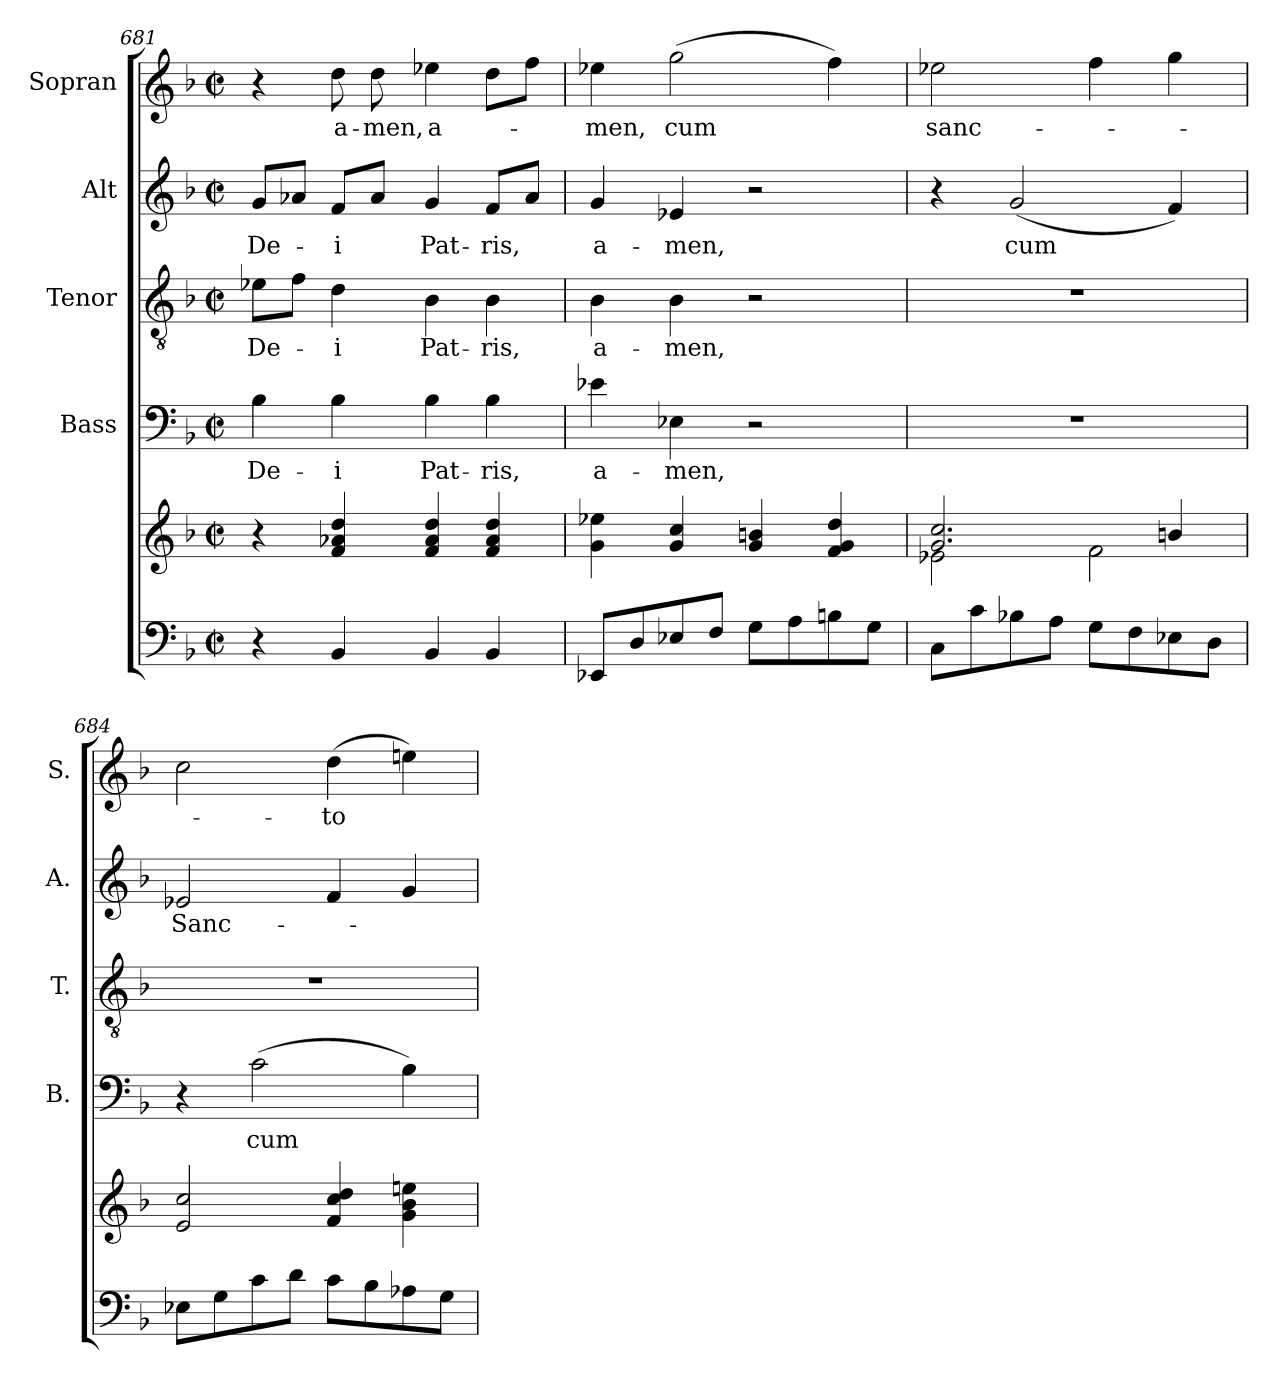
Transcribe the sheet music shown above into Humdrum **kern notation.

**kern	**kern	**kern	**text	**kern	**text	**kern	**text	**kern	**text
*part5	*part5	*part4	*part4	*part3	*part3	*part2	*part2	*part1	*part1
*staff6	*staff5	*staff4	*staff4	*staff3	*staff3	*staff2	*staff2	*staff1	*staff1
*	*	*I"Bass	*	*I"Tenor	*	*I"Alt	*	*I"Sopran	*
*	*	*I'B.	*	*I'T.	*	*I'A.	*	*I'S.	*
*clefF4	*clefG2	*clefF4	*	*clefGv2	*	*clefG2	*	*clefG2	*
*k[b-]	*k[b-]	*k[b-]	*	*k[b-]	*	*k[b-]	*	*k[b-]	*
*F:	*F:	*F:	*	*F:	*	*F:	*	*F:	*
*M2/2	*M2/2	*M2/2	*	*M2/2	*	*M2/2	*	*M2/2	*
*met(c|)	*met(c|)	*met(c|)	*	*met(c|)	*	*met(c|)	*	*met(c|)	*
=681	=681	=681	=681	=681	=681	=681	=681	=681	=681
!	!	!	!LO:LY:b	!	!LO:LY:b	!	!LO:LY:b	!	!
4r	4r	4B-\	De-	8e-X\L	De-	8g/L	De-	4r	.
.	.	.	.	8f\J	.	8a-X/J	.	.	.
!	!	!	!LO:LY:b	!	!LO:LY:b	!	!LO:LY:b	!	!LO:LY:b
4BB-/	4f/ 4a-X/ 4dd/	4B-\	-i	4d\	-i	8f/L	-i	8dd\	a-
!	!	!	!	!	!	!	!	!	!LO:LY:b
.	.	.	.	.	.	8a-/J	.	8dd\	-men,
!	!	!	!LO:LY:b	!	!LO:LY:b	!	!LO:LY:b	!	!LO:LY:b
4BB-/	4f/ 4a-/ 4dd/	4B-\	Pat-	4B-\	Pat-	4g/	Pat-	4ee-X\	a-
!	!	!	!LO:LY:b	!	!LO:LY:b	!	!LO:LY:b	!	!
4BB-/	4f/ 4a-/ 4dd/	4B-\	-ris,	4B-\	-ris,	8f/L	-ris,	8dd\L	.
.	.	.	.	.	.	8a-/J	.	8ff\J	.
=682	=682	=682	=682	=682	=682	=682	=682	=682	=682
!	!	!	!LO:LY:b	!	!LO:LY:b	!	!LO:LY:b	!	!LO:LY:b
8EE-X/L	4g\ 4ee-X\	4e-X\	a-	4B-\	a-	4g/	a-	4ee-X\	-men,
8D/	.	.	.	.	.	.	.	.	.
!	!	!	!LO:LY:b	!	!LO:LY:b	!	!LO:LY:b	!	!LO:LY:b
8E-X/	4g/ 4cc/	4E-X\	-men,	4B-\	-men,	4e-X/	-men,	(>2gg\	cum
8F/J	.	.	.	.	.	.	.	.	.
8G\L	4g/ 4bn/	2r	.	2r	.	2r	.	.	.
8A\	.	.	.	.	.	.	.	.	.
8Bn\	4f/ 4g/ 4dd/	.	.	.	.	.	.	4ff\)	.
8G\J	.	.	.	.	.	.	.	.	.
=683	=683	=683	=683	=683	=683	=683	=683	=683	=683
*	*^	*	*	*	*	*	*	*	*
!	!	!	!	!	!	!	!	!	!	!LO:LY:b
8C\L	2.g/ 2.cc/	2e-X\	1r	.	1r	.	4r	.	2ee-X\	sanc-
8c\	.	.	.	.	.	.	.	.	.	.
!	!	!	!	!	!	!	!	!LO:LY:b	!	!
8B-X\	.	.	.	.	.	.	(<2g/	cum	.	.
8A\J	.	.	.	.	.	.	.	.	.	.
8G\L	.	2f\	.	.	.	.	.	.	4ff\	.
8F\	.	.	.	.	.	.	.	.	.	.
8E-X\	4bn/	.	.	.	.	.	4f/)	.	4gg\	.
8D\J	.	.	.	.	.	.	.	.	.	.
*	*v	*v	*	*	*	*	*	*	*	*
!!LO:LB:g=z
=684	=684	=684	=684	=684	=684	=684	=684	=684	=684
!	!	!	!	!	!	!	!LO:LY:b	!	!
8E-X\L	2e/ 2cc/	4r	.	1r	.	2e-X/	Sanc-	2cc\	.
8G\	.	.	.	.	.	.	.	.	.
!	!	!	!LO:LY:b	!	!	!	!	!	!
8c\	.	(>2c\	cum	.	.	.	.	.	.
8d\J	.	.	.	.	.	.	.	.	.
!	!	!	!	!	!	!	!	!	!LO:LY:b
8c\L	4f/ 4cc/ 4dd/	.	.	.	.	4f/	.	(>4dd\	-to
8B-\	.	.	.	.	.	.	.	.	.
8A-X\	4g\ 4b-\ 4een\	4B-\)	.	.	.	4g/	.	4een\)	.
8G\J	.	.	.	.	.	.	.	.	.
=	=	=	=	=	=	=	=	=	=
*-	*-	*-	*-	*-	*-	*-	*-	*-	*-
